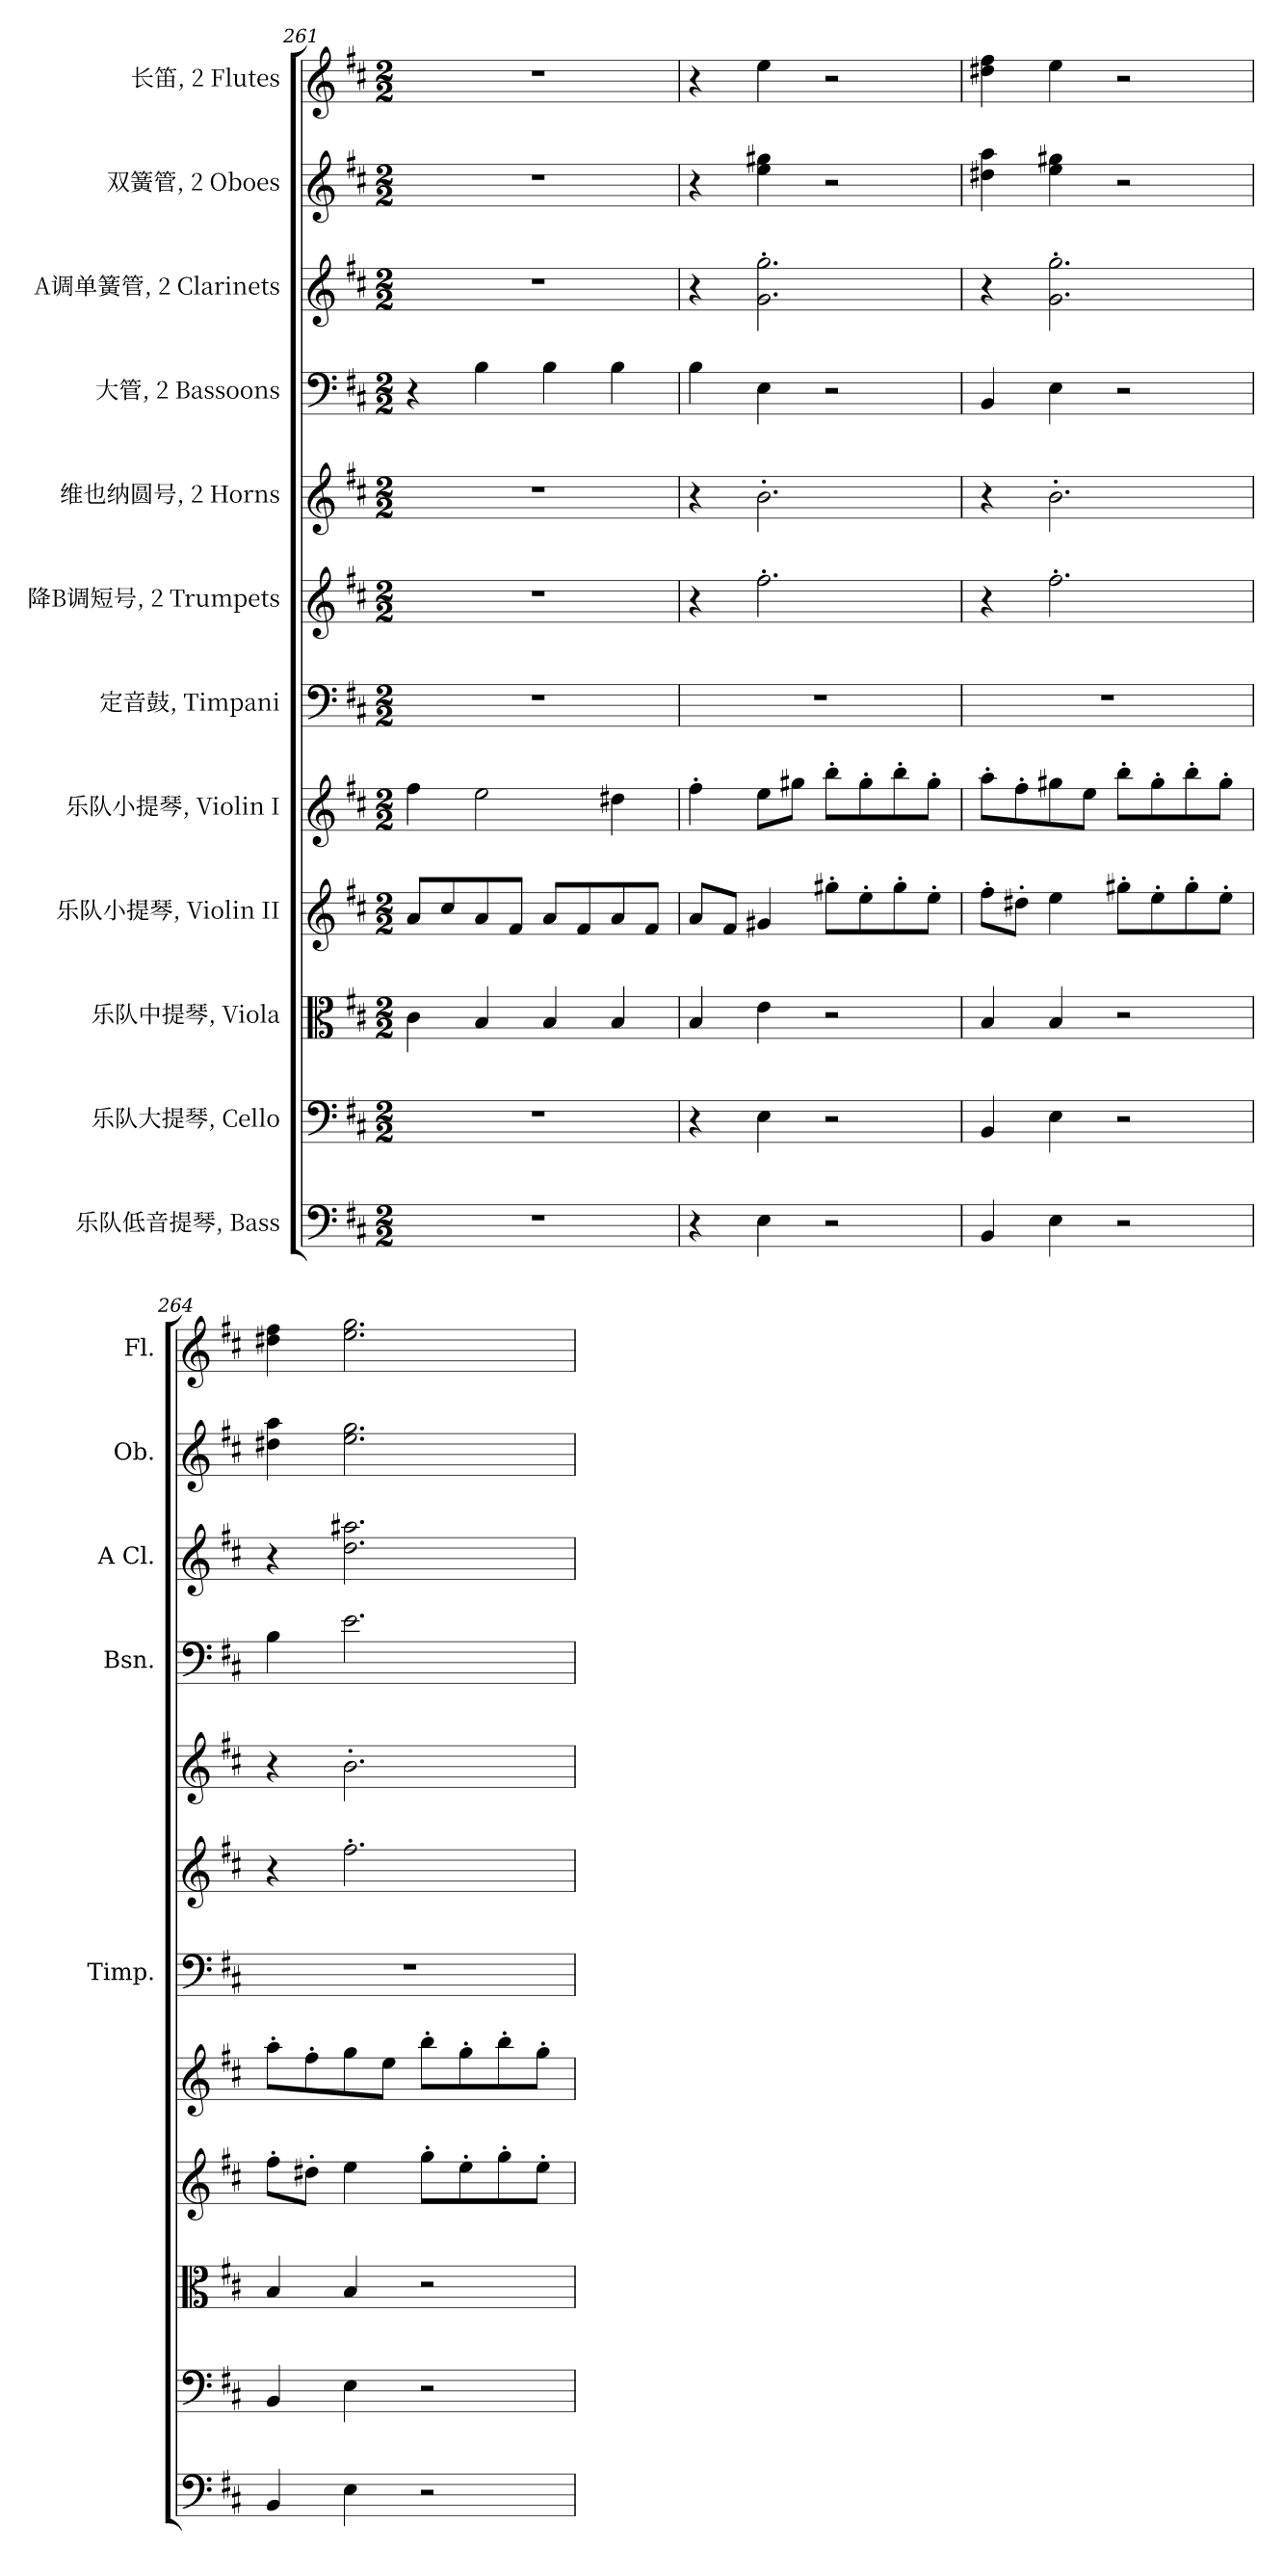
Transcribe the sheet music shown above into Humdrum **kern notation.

**kern	**kern	**kern	**kern	**kern	**kern	**kern	**kern	**kern	**kern	**kern	**kern
*part12	*part11	*part10	*part9	*part8	*part7	*part6	*part5	*part4	*part3	*part2	*part1
*staff12	*staff11	*staff10	*staff9	*staff8	*staff7	*staff6	*staff5	*staff4	*staff3	*staff2	*staff1
*I"乐队低音提琴, Bass	*I"乐队大提琴, Cello	*I"乐队中提琴, Viola	*I"乐队小提琴, Violin II	*I"乐队小提琴, Violin I	*I"定音鼓, Timpani	*I"降B调短号, 2 Trumpets	*I"维也纳圆号, 2 Horns	*I"大管, 2 Bassoons	*I"A调单簧管, 2 Clarinets	*I"双簧管, 2 Oboes	*I"长笛, 2 Flutes
*	*	*	*	*	*I'Timp.	*	*	*I'Bsn.	*I'A Cl.	*I'Ob.	*I'Fl.
*clefF4	*clefF4	*clefC3	*clefG2	*clefG2	*clefF4	*clefG2	*clefG2	*clefF4	*clefG2	*clefG2	*clefG2
*ITrd7c12	*	*	*	*	*	*ITrd1c2	*ITrd4c7	*	*ITrd2c3	*	*
*k[f#c#]	*k[f#c#]	*k[f#c#]	*k[f#c#]	*k[f#c#]	*k[f#c#]	*k[]	*k[f#]	*k[f#c#]	*k[f#c#g#d#a#]	*k[f#c#]	*k[f#c#]
*M2/2	*M2/2	*M2/2	*M2/2	*M2/2	*M2/2	*M2/2	*M2/2	*M2/2	*M2/2	*M2/2	*M2/2
=261	=261	=261	=261	=261	=261	=261	=261	=261	=261	=261	=261
1r	1r	4c#\	8a/L	4ff#\	1r	1r	1r	4r	1r	1r	1r
.	.	.	8cc#/	.	.	.	.	.	.	.	.
.	.	4B/	8a/	2ee\	.	.	.	4B\	.	.	.
.	.	.	8f#/J	.	.	.	.	.	.	.	.
.	.	4B/	8a/L	.	.	.	.	4B\	.	.	.
.	.	.	8f#/	.	.	.	.	.	.	.	.
.	.	4B/	8a/	4dd#X\	.	.	.	4B\	.	.	.
.	.	.	8f#/J	.	.	.	.	.	.	.	.
!!LO:PB:g=z
=262	=262	=262	=262	=262	=262	=262	=262	=262	=262	=262	=262
4r	4r	4B/	8a/L	4ff#'\	1r	4r	4r	4B\	4r	4r	4r
.	.	.	8f#/J	.	.	.	.	.	.	.	.
4EE\	4E\	4e\	4g#X/	8ee\L	.	2.ee'\	2.e'\	4E\	2.e\' 2.ee\'	4ee\ 4gg#X\	4ee\
.	.	.	.	8gg#X\J	.	.	.	.	.	.	.
2r	2r	2r	8gg#X'\L	8bb'\L	.	.	.	2r	.	2r	2r
.	.	.	8ee'\	8gg#'\	.	.	.	.	.	.	.
.	.	.	8gg#'\	8bb'\	.	.	.	.	.	.	.
.	.	.	8ee'\J	8gg#'\J	.	.	.	.	.	.	.
=263	=263	=263	=263	=263	=263	=263	=263	=263	=263	=263	=263
4BBB/	4BB/	4B/	8ff#'\L	8aa'\L	1r	4r	4r	4BB/	4r	4dd#X\ 4aa\	4dd#X\ 4ff#\
.	.	.	8dd#X'\J	8ff#'\	.	.	.	.	.	.	.
4EE\	4E\	4B/	4ee\	8gg#X\	.	2.ee'\	2.e'\	4E\	2.e\' 2.ee\'	4ee\ 4gg#X\	4ee\
.	.	.	.	8ee\J	.	.	.	.	.	.	.
2r	2r	2r	8gg#X'\L	8bb'\L	.	.	.	2r	.	2r	2r
.	.	.	8ee'\	8gg#'\	.	.	.	.	.	.	.
.	.	.	8gg#'\	8bb'\	.	.	.	.	.	.	.
.	.	.	8ee'\J	8gg#'\J	.	.	.	.	.	.	.
=264	=264	=264	=264	=264	=264	=264	=264	=264	=264	=264	=264
4BBB/	4BB/	4B/	8ff#'\L	8aa'\L	1r	4r	4r	4B\	4r	4dd#X\ 4aa\	4dd#X\ 4ff#\
.	.	.	8dd#X'\J	8ff#'\	.	.	.	.	.	.	.
4EE\	4E\	4B/	4ee\	8gg\	.	2.ee'\	2.e'\	2.e\	2.b\ 2.ff##X\	2.ee\ 2.gg\	2.ee\ 2.gg\
.	.	.	.	8ee\J	.	.	.	.	.	.	.
2r	2r	2r	8gg'\L	8bb'\L	.	.	.	.	.	.	.
.	.	.	8ee'\	8gg'\	.	.	.	.	.	.	.
.	.	.	8gg'\	8bb'\	.	.	.	.	.	.	.
.	.	.	8ee'\J	8gg'\J	.	.	.	.	.	.	.
=	=	=	=	=	=	=	=	=	=	=	=
*-	*-	*-	*-	*-	*-	*-	*-	*-	*-	*-	*-
